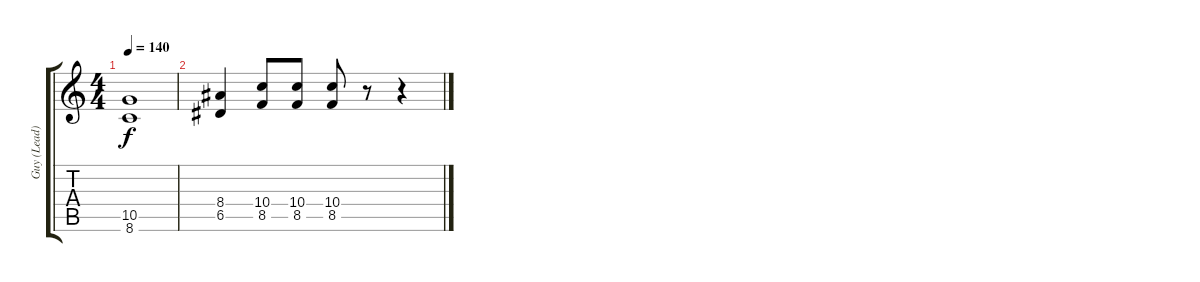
\track ("Guy (Lead)" "Guy (Lead)") {instrument distortionguitar}
\staff {score tabs}
\tuning (E4 B3 G3 D3 A2 E2) {hide}
\ts (4 4)
\tempo 140
\clef g2
\ks c
(10.5{t} 8.6{t}).1{dy f} |
(8.4 6.5).4 (10.4 8.5).8 (10.4 8.5).8 (10.4 8.5).8 r.8 r.4
